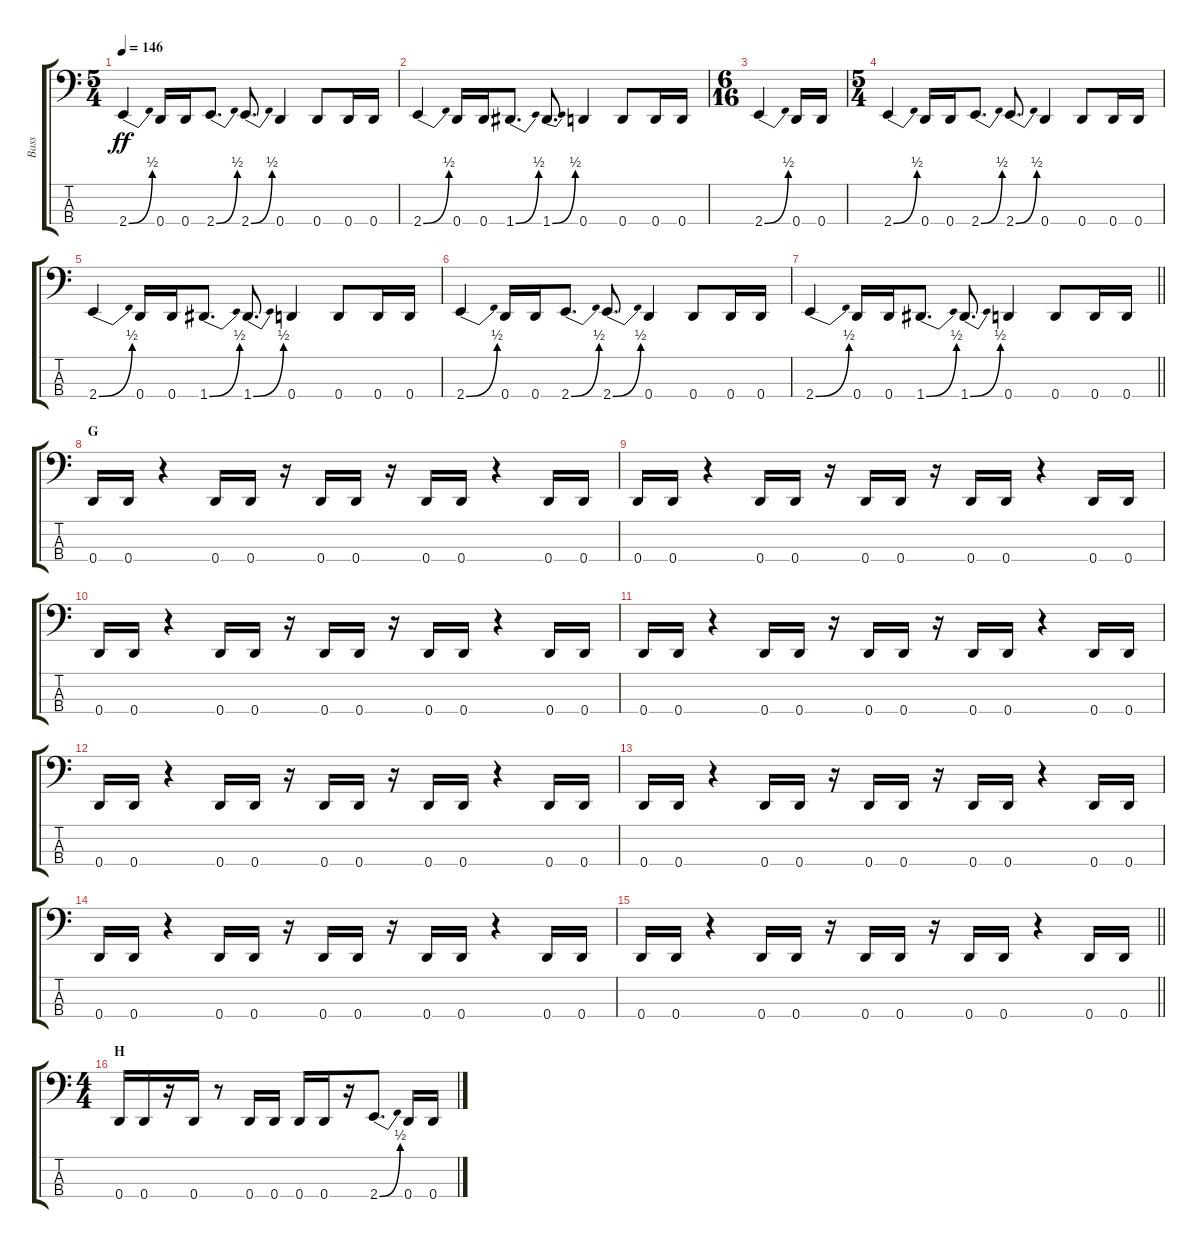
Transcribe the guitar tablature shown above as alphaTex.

\track ("Bass" "Bass") {instrument electricbasspick}
\staff {score tabs}
\tuning (G2 D2 A1 D1) {hide}
\ts (5 4)
\tempo 146
\clef f4
\ks c
2.4{be (bend 0 0 60 2)}.4{dy ff} 0.4.16 0.4.16 2.4{be (bend 0 0 60 2)}.8{d} 2.4{be (bend 0 0 60 2)}.8{d} 0.4.4 0.4.8 0.4.16 0.4.16 |
2.4{be (bend 0 0 60 2)}.4 0.4.16 0.4.16 1.4{be (bend 0 0 60 2)}.8{d} 1.4{be (bend 0 0 60 2)}.8{d} 0.4.4 0.4.8 0.4.16 0.4.16 |
\ts (6 16)
2.4{be (bend 0 0 60 2)}.4 0.4.16 0.4.16 |
\ts (5 4)
2.4{be (bend 0 0 60 2)}.4 0.4.16 0.4.16 2.4{be (bend 0 0 60 2)}.8{d} 2.4{be (bend 0 0 60 2)}.8{d} 0.4.4 0.4.8 0.4.16 0.4.16 |
2.4{be (bend 0 0 60 2)}.4 0.4.16 0.4.16 1.4{be (bend 0 0 60 2)}.8{d} 1.4{be (bend 0 0 60 2)}.8{d} 0.4.4 0.4.8 0.4.16 0.4.16 |
2.4{be (bend 0 0 60 2)}.4 0.4.16 0.4.16 2.4{be (bend 0 0 60 2)}.8{d} 2.4{be (bend 0 0 60 2)}.8{d} 0.4.4 0.4.8 0.4.16 0.4.16 |
\barLineRight lightlight
2.4{be (bend 0 0 60 2)}.4 0.4.16 0.4.16 1.4{be (bend 0 0 60 2)}.8{d} 1.4{be (bend 0 0 60 2)}.8{d} 0.4.4 0.4.8 0.4.16 0.4.16 |
\section ("" "G")
0.4.16 0.4.16 r.4 0.4.16 0.4.16 r.16 0.4.16 0.4.16 r.16 0.4.16 0.4.16 r.4 0.4.16 0.4.16 |
0.4.16 0.4.16 r.4 0.4.16 0.4.16 r.16 0.4.16 0.4.16 r.16 0.4.16 0.4.16 r.4 0.4.16 0.4.16 |
0.4.16 0.4.16 r.4 0.4.16 0.4.16 r.16 0.4.16 0.4.16 r.16 0.4.16 0.4.16 r.4 0.4.16 0.4.16 |
0.4.16 0.4.16 r.4 0.4.16 0.4.16 r.16 0.4.16 0.4.16 r.16 0.4.16 0.4.16 r.4 0.4.16 0.4.16 |
0.4.16 0.4.16 r.4 0.4.16 0.4.16 r.16 0.4.16 0.4.16 r.16 0.4.16 0.4.16 r.4 0.4.16 0.4.16 |
0.4.16 0.4.16 r.4 0.4.16 0.4.16 r.16 0.4.16 0.4.16 r.16 0.4.16 0.4.16 r.4 0.4.16 0.4.16 |
0.4.16 0.4.16 r.4 0.4.16 0.4.16 r.16 0.4.16 0.4.16 r.16 0.4.16 0.4.16 r.4 0.4.16 0.4.16 |
\barLineRight lightlight
0.4.16 0.4.16 r.4 0.4.16 0.4.16 r.16 0.4.16 0.4.16 r.16 0.4.16 0.4.16 r.4 0.4.16 0.4.16 |
\ts (4 4)
\section ("" "H")
0.4.16 0.4.16 r.16 0.4.16 r.8 0.4.16 0.4.16 0.4.16 0.4.16 r.16 2.4{be (bend 0 0 60 2)}.8{d} 0.4.16 0.4.16
